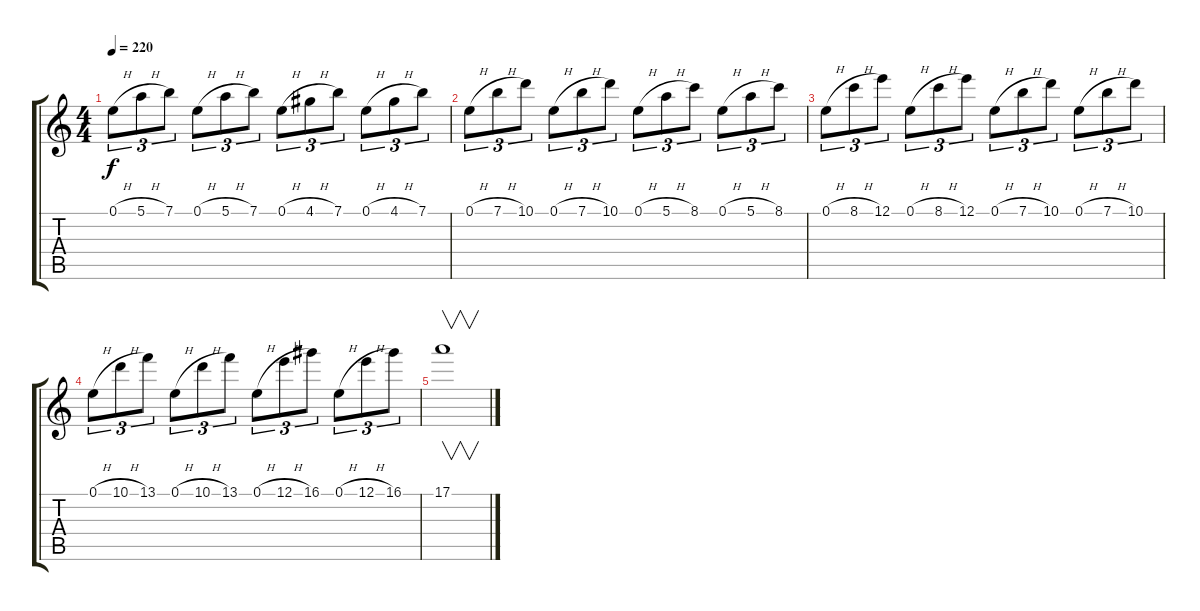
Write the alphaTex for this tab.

\track "" {instrument distortionguitar}
\staff {score tabs}
\tuning (E4 B3 G3 D3 A2 E2) {hide}
\ts (4 4)
\tempo 220
\clef g2
\ks c
0.1{h}.8{tu (3 2) dy f instrument distortionguitar} 5.1{h}.8{tu (3 2)} 7.1.8{tu (3 2)} 0.1{h}.8{tu (3 2)} 5.1{h}.8{tu (3 2)} 7.1.8{tu (3 2)} 0.1{h}.8{tu (3 2)} 4.1{h}.8{tu (3 2)} 7.1.8{tu (3 2)} 0.1{h}.8{tu (3 2)} 4.1{h}.8{tu (3 2)} 7.1.8{tu (3 2)} |
0.1{h}.8{tu (3 2)} 7.1{h}.8{tu (3 2)} 10.1.8{tu (3 2)} 0.1{h}.8{tu (3 2)} 7.1{h}.8{tu (3 2)} 10.1.8{tu (3 2)} 0.1{h}.8{tu (3 2)} 5.1{h}.8{tu (3 2)} 8.1.8{tu (3 2)} 0.1{h}.8{tu (3 2)} 5.1{h}.8{tu (3 2)} 8.1.8{tu (3 2)} |
0.1{h}.8{tu (3 2)} 8.1{h}.8{tu (3 2)} 12.1.8{tu (3 2)} 0.1{h}.8{tu (3 2)} 8.1{h}.8{tu (3 2)} 12.1.8{tu (3 2)} 0.1{h}.8{tu (3 2)} 7.1{h}.8{tu (3 2)} 10.1.8{tu (3 2)} 0.1{h}.8{tu (3 2)} 7.1{h}.8{tu (3 2)} 10.1.8{tu (3 2)} |
0.1{h}.8{tu (3 2)} 10.1{h}.8{tu (3 2)} 13.1.8{tu (3 2)} 0.1{h}.8{tu (3 2)} 10.1{h}.8{tu (3 2)} 13.1.8{tu (3 2)} 0.1{h}.8{tu (3 2)} 12.1{h}.8{tu (3 2)} 16.1.8{tu (3 2)} 0.1{h}.8{tu (3 2)} 12.1{h}.8{tu (3 2)} 16.1.8{tu (3 2)} |
17.1.1{v}
